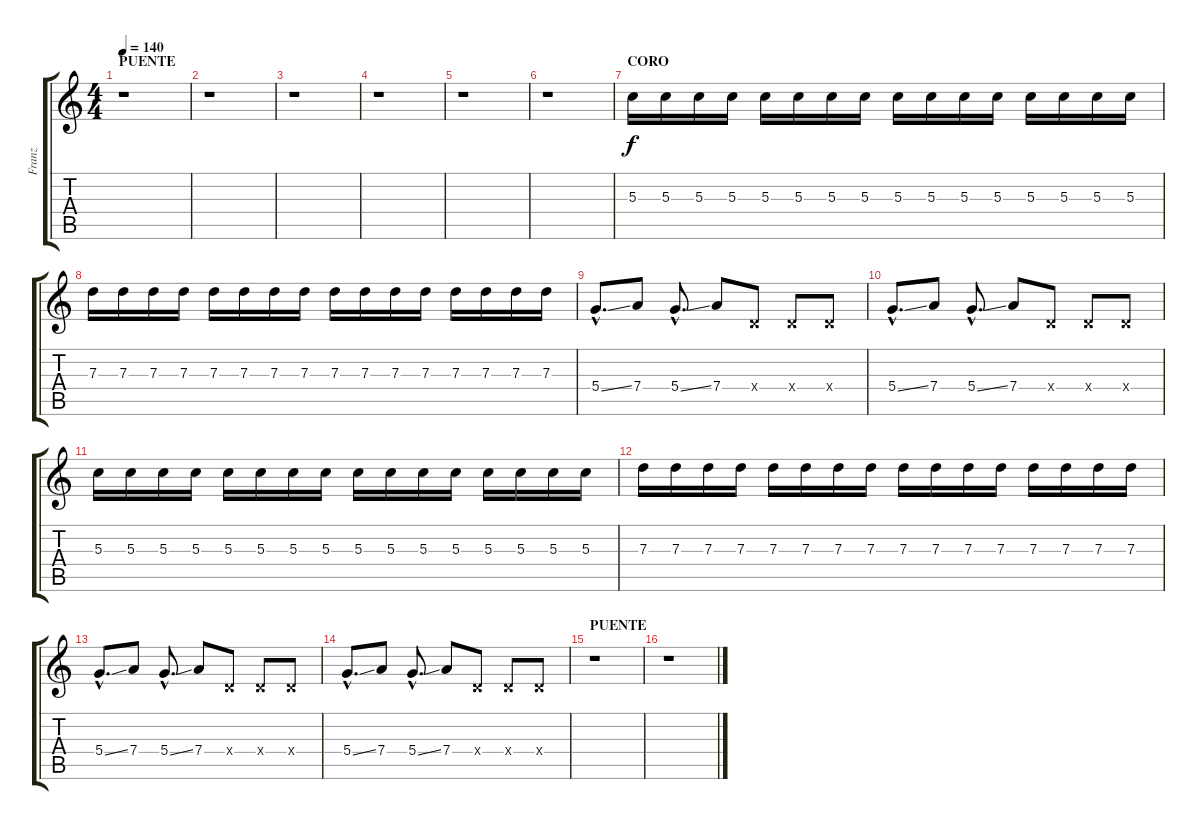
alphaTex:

\track ("Franz" "Franz") {instrument distortionguitar}
\staff {score tabs}
\tuning (E4 B3 G3 D3 A2 E2) {hide}
\ts (4 4)
\section ("" "PUENTE ")
\tempo 140
\clef g2
\ks c
r.1{dy f} |
r.1 |
r.1 |
r.1 |
r.1 |
r.1 |
\section ("" "CORO")
5.3.16 5.3.16 5.3.16 5.3.16 5.3.16 5.3.16 5.3.16 5.3.16 5.3.16 5.3.16 5.3.16 5.3.16 5.3.16 5.3.16 5.3.16 5.3.16 |
7.3.16 7.3.16 7.3.16 7.3.16 7.3.16 7.3.16 7.3.16 7.3.16 7.3.16 7.3.16 7.3.16 7.3.16 7.3.16 7.3.16 7.3.16 7.3.16 |
5.4{ss hac}.8{d} 7.4.8 5.4{ss hac}.8{d} 7.4.8 0.4{x}.8 0.4{x}.8 0.4{x}.8 |
5.4{ss hac}.8{d} 7.4.8 5.4{ss hac}.8{d} 7.4.8 0.4{x}.8 0.4{x}.8 0.4{x}.8 |
5.3.16 5.3.16 5.3.16 5.3.16 5.3.16 5.3.16 5.3.16 5.3.16 5.3.16 5.3.16 5.3.16 5.3.16 5.3.16 5.3.16 5.3.16 5.3.16 |
7.3.16 7.3.16 7.3.16 7.3.16 7.3.16 7.3.16 7.3.16 7.3.16 7.3.16 7.3.16 7.3.16 7.3.16 7.3.16 7.3.16 7.3.16 7.3.16 |
5.4{ss hac}.8{d} 7.4.8 5.4{ss hac}.8{d} 7.4.8 0.4{x}.8 0.4{x}.8 0.4{x}.8 |
5.4{ss hac}.8{d} 7.4.8 5.4{ss hac}.8{d} 7.4.8 0.4{x}.8 0.4{x}.8 0.4{x}.8 |
\section ("" "PUENTE")
r.1 |
r.1
